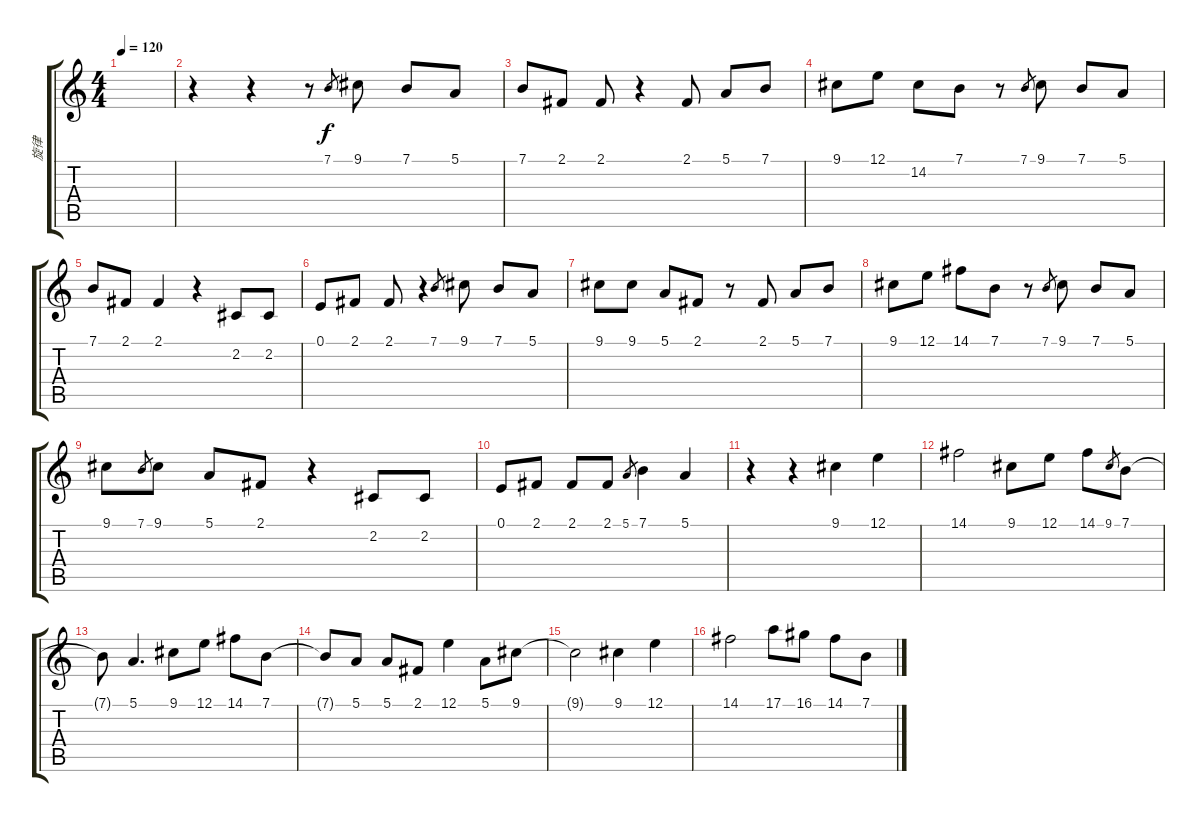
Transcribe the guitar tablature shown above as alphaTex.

\track ("旋律" "旋律") {instrument altosax}
\staff {score tabs}
\tuning (E4 B3 G3 D3 A2 E2) {hide}
\ts (4 4)
\tempo 120
\clef g2
\ks c
|
r.4 r.4 r.8 7.1.8{gr} 9.1.8 7.1.8 5.1.8 |
7.1.8 2.1.8 2.1.8 r.4 2.1.8 5.1.8 7.1.8 |
9.1.8 12.1.8 14.2.8 7.1.8 r.8 7.1.8{gr} 9.1.8 7.1.8 5.1.8 |
7.1.8 2.1.8 2.1.4 r.4 2.2.8 2.2.8{txt ""} |
0.1.8 2.1.8 2.1.8 r.4 7.1.8{gr} 9.1.8 7.1.8 5.1.8 |
9.1.8 9.1.8 5.1.8 2.1.8 r.8 2.1.8 5.1.8 7.1.8 |
9.1.8 12.1.8 14.1.8 7.1.8 r.8 7.1.8{gr} 9.1.8 7.1.8 5.1.8 |
9.1.8 7.1.8{gr} 9.1.8 5.1.8 2.1.8 r.4 2.2.8 2.2.8 |
0.1.8 2.1.8 2.1.8 2.1.8 5.1.8{gr} 7.1.4 5.1.4 |
r.4 r.4 9.1.4 12.1.4 |
14.1.2 9.1.8 12.1.8 14.1.8 9.1.8{gr} 7.1.8 |
7.1{t}.8 5.1.4{d} 9.1.8 12.1.8 14.1.8 7.1.8 |
7.1{t}.8 5.1.8 5.1.8 2.1.8 12.1.4 5.1.8 9.1.8 |
9.1{t}.2 9.1.4 12.1.4 |
14.1.2 17.1.8 16.1.8 14.1.8 7.1.8
